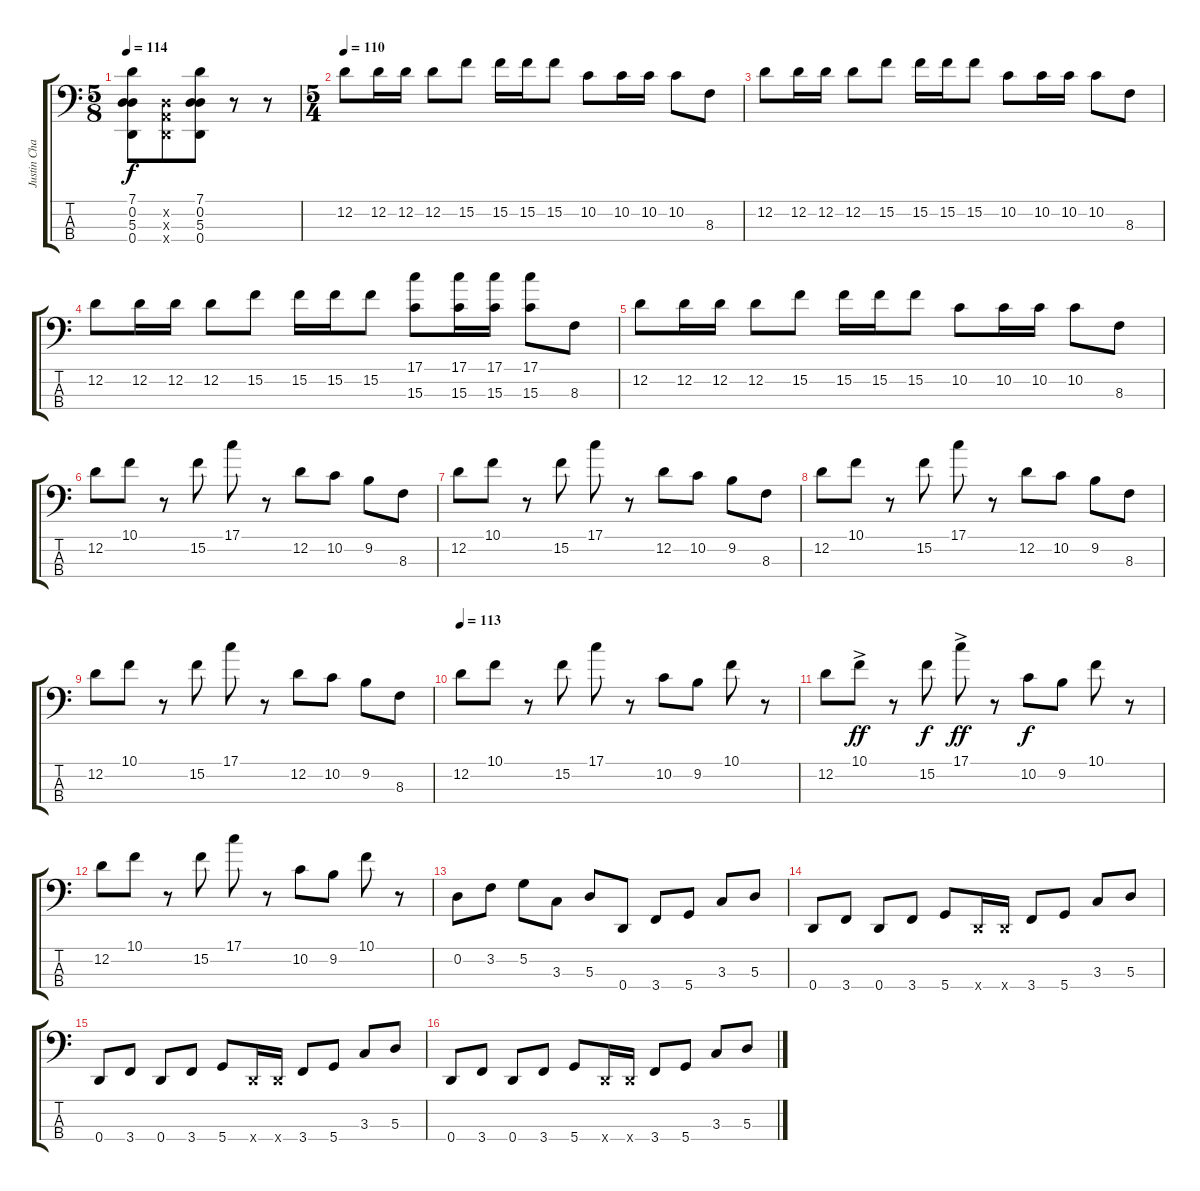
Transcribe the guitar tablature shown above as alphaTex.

\track ("Justin Chancellor (bass)" "Justin Cha") {instrument electricbasspick}
\staff {score tabs}
\tuning (G2 D2 A1 D1) {hide}
\ts (5 8)
\tempo 114
\clef f4
\ks c
(7.1 0.2 5.3 0.4).8{dy f} (0.2{x} 0.3{x} 0.4{x}).8 (7.1 0.2 5.3 0.4).8 r.8 r.8 |
\ts (5 4)
\tempo 110
12.2.8 12.2.16 12.2.16 12.2.8 15.2.8 15.2.16 15.2.16 15.2.8 10.2.8 10.2.16 10.2.16 10.2.8 8.3.8 |
12.2.8 12.2.16 12.2.16 12.2.8 15.2.8 15.2.16 15.2.16 15.2.8 10.2.8 10.2.16 10.2.16 10.2.8 8.3.8 |
12.2.8 12.2.16 12.2.16 12.2.8 15.2.8 15.2.16 15.2.16 15.2.8 (17.1 15.3).8 (17.1 15.3).16 (17.1 15.3).16 (17.1 15.3).8 8.3.8 |
12.2.8 12.2.16 12.2.16 12.2.8 15.2.8 15.2.16 15.2.16 15.2.8 10.2.8 10.2.16 10.2.16 10.2.8 8.3.8 |
12.2.8 10.1.8 r.8 15.2.8 17.1.8 r.8 12.2.8 10.2.8 9.2.8 8.3.8 |
12.2.8 10.1.8 r.8 15.2.8 17.1.8 r.8 12.2.8 10.2.8 9.2.8 8.3.8 |
12.2.8 10.1.8 r.8 15.2.8 17.1.8 r.8 12.2.8 10.2.8 9.2.8 8.3.8 |
12.2.8 10.1.8 r.8 15.2.8 17.1.8 r.8 12.2.8 10.2.8 9.2.8 8.3.8 |
\tempo 113
12.2.8 10.1.8 r.8 15.2.8 17.1.8 r.8 10.2.8 9.2.8 10.1.8 r.8 |
12.2.8 10.1{ac}.8{dy ff} r.8 15.2.8{dy f} 17.1{ac}.8{dy ff} r.8 10.2.8{dy f} 9.2.8 10.1.8 r.8 |
12.2.8 10.1.8 r.8 15.2.8 17.1.8 r.8 10.2.8 9.2.8 10.1.8 r.8 |
0.2.8 3.2.8 5.2.8 3.3.8 5.3.8 0.4.8 3.4.8 5.4.8 3.3.8 5.3.8 |
0.4.8 3.4.8 0.4.8 3.4.8 5.4.8 0.4{x}.16 0.4{x}.16 3.4.8 5.4.8 3.3.8 5.3.8 |
0.4.8 3.4.8 0.4.8 3.4.8 5.4.8 0.4{x}.16 0.4{x}.16 3.4.8 5.4.8 3.3.8 5.3.8 |
0.4.8 3.4.8 0.4.8 3.4.8 5.4.8 0.4{x}.16 0.4{x}.16 3.4.8 5.4.8 3.3.8 5.3.8
